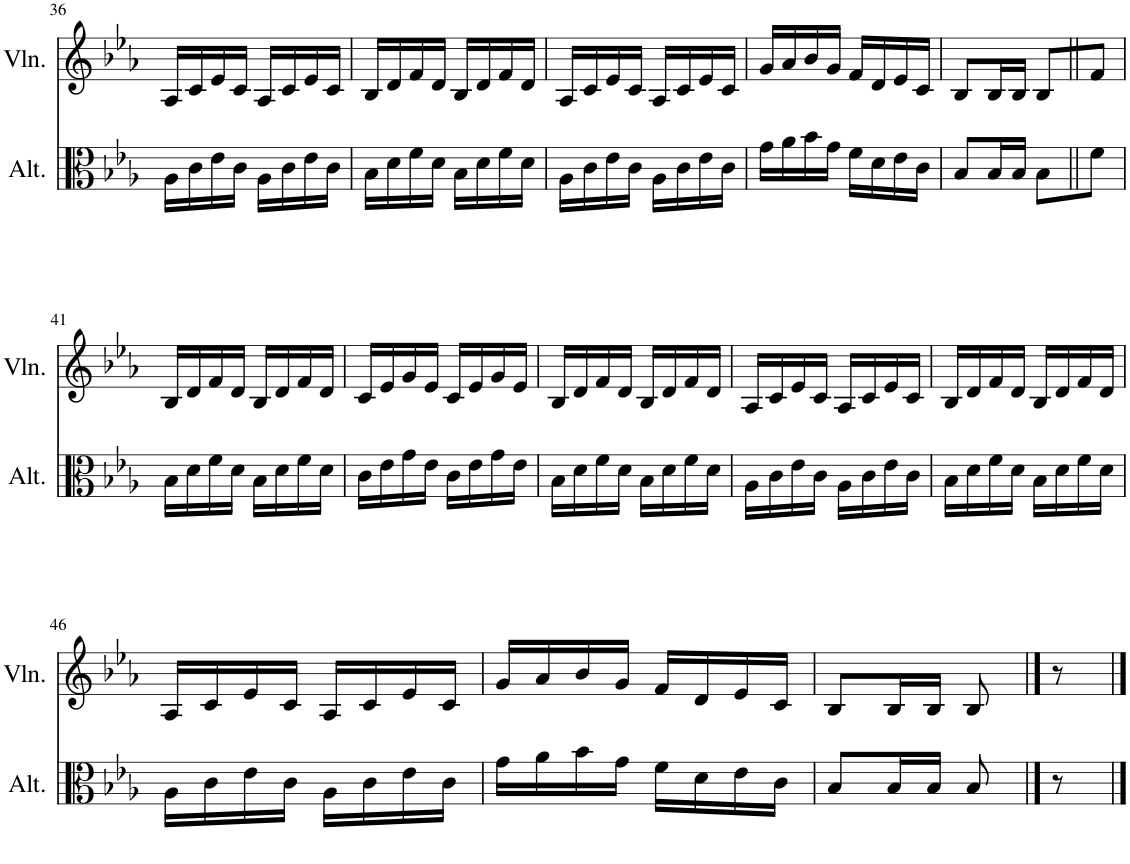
**kern	**kern
*part2	*part1
*staff2	*staff1
*I"Alto	*I"Violon
*I'Alt.	*I'Vln.
!!LO:PB:g=z
*clefC3	*clefG2
*k[b-e-a-]	*k[b-e-a-]
*M2/4	*M2/4
=36	=36
16A-\LL	16A-/LL
16c\	16c/
16e-\	16e-/
16c\JJ	16c/JJ
16A-\LL	16A-/LL
16c\	16c/
16e-\	16e-/
16c\JJ	16c/JJ
=37	=37
16B-\LL	16B-/LL
16d\	16d/
16f\	16f/
16d\JJ	16d/JJ
16B-\LL	16B-/LL
16d\	16d/
16f\	16f/
16d\JJ	16d/JJ
=38	=38
16A-\LL	16A-/LL
16c\	16c/
16e-\	16e-/
16c\JJ	16c/JJ
16A-\LL	16A-/LL
16c\	16c/
16e-\	16e-/
16c\JJ	16c/JJ
=39	=39
16g\LL	16g/LL
16a-\	16a-/
16b-\	16b-/
16g\JJ	16g/JJ
16f\LL	16f/LL
16d\	16d/
16e-\	16e-/
16c\JJ	16c/JJ
=40	=40
8B-/L	8B-/L
16B-/L	16B-/L
16B-/JJ	16B-/JJ
8B-\L	8B-/L
8f\J	8f/J
!!LO:LB:g=z
=41	=41
16B-\LL	16B-/LL
16d\	16d/
16f\	16f/
16d\JJ	16d/JJ
16B-\LL	16B-/LL
16d\	16d/
16f\	16f/
16d\JJ	16d/JJ
=42	=42
16c\LL	16c/LL
16e-\	16e-/
16g\	16g/
16e-\JJ	16e-/JJ
16c\LL	16c/LL
16e-\	16e-/
16g\	16g/
16e-\JJ	16e-/JJ
=43	=43
16B-\LL	16B-/LL
16d\	16d/
16f\	16f/
16d\JJ	16d/JJ
16B-\LL	16B-/LL
16d\	16d/
16f\	16f/
16d\JJ	16d/JJ
=44	=44
16A-\LL	16A-/LL
16c\	16c/
16e-\	16e-/
16c\JJ	16c/JJ
16A-\LL	16A-/LL
16c\	16c/
16e-\	16e-/
16c\JJ	16c/JJ
=45	=45
16B-\LL	16B-/LL
16d\	16d/
16f\	16f/
16d\JJ	16d/JJ
16B-\LL	16B-/LL
16d\	16d/
16f\	16f/
16d\JJ	16d/JJ
!!LO:LB:g=z
=46	=46
16A-\LL	16A-/LL
16c\	16c/
16e-\	16e-/
16c\JJ	16c/JJ
16A-\LL	16A-/LL
16c\	16c/
16e-\	16e-/
16c\JJ	16c/JJ
=47	=47
16g\LL	16g/LL
16a-\	16a-/
16b-\	16b-/
16g\JJ	16g/JJ
16f\LL	16f/LL
16d\	16d/
16e-\	16e-/
16c\JJ	16c/JJ
=48	=48
8B-/L	8B-/L
16B-/L	16B-/L
16B-/JJ	16B-/JJ
8B-/	8B-/
8r	8r
==	==
*-	*-
